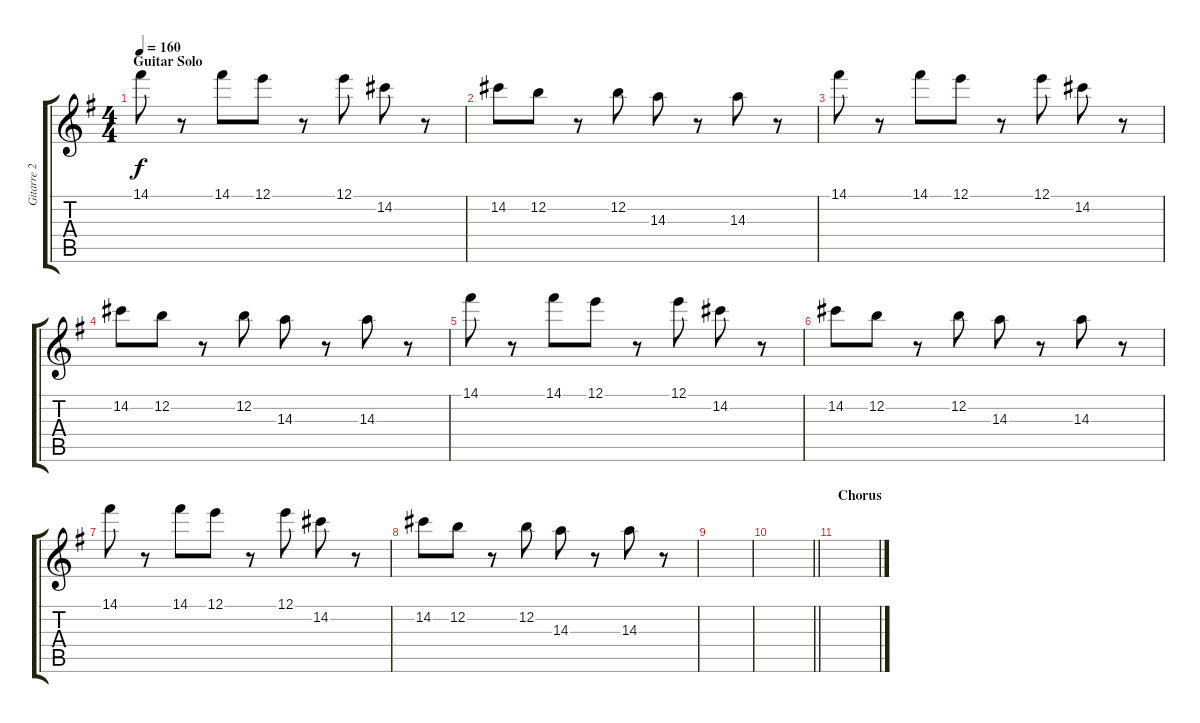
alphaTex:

\track ("Gitarre 2 (Fill)" "Gitarre 2 ") {instrument distortionguitar}
\staff {score tabs}
\tuning (E4 B3 G3 D3 A2 E2) {hide}
\ts (4 4)
\section ("" "Guitar Solo")
\tempo 160
\clef g2
\ks g
14.1.8{dy f} r.8 14.1.8 12.1.8 r.8 12.1.8 14.2.8 r.8 |
14.2.8 12.2.8 r.8 12.2.8 14.3.8 r.8 14.3.8 r.8 |
14.1.8 r.8 14.1.8 12.1.8 r.8 12.1.8 14.2.8 r.8 |
14.2.8 12.2.8 r.8 12.2.8 14.3.8 r.8 14.3.8 r.8 |
14.1.8 r.8 14.1.8 12.1.8 r.8 12.1.8 14.2.8 r.8 |
14.2.8 12.2.8 r.8 12.2.8 14.3.8 r.8 14.3.8 r.8 |
14.1.8 r.8 14.1.8 12.1.8 r.8 12.1.8 14.2.8 r.8 |
14.2.8 12.2.8 r.8 12.2.8 14.3.8 r.8 14.3.8 r.8 |
|
\barLineRight lightlight
|
\section ("" "Chorus")
